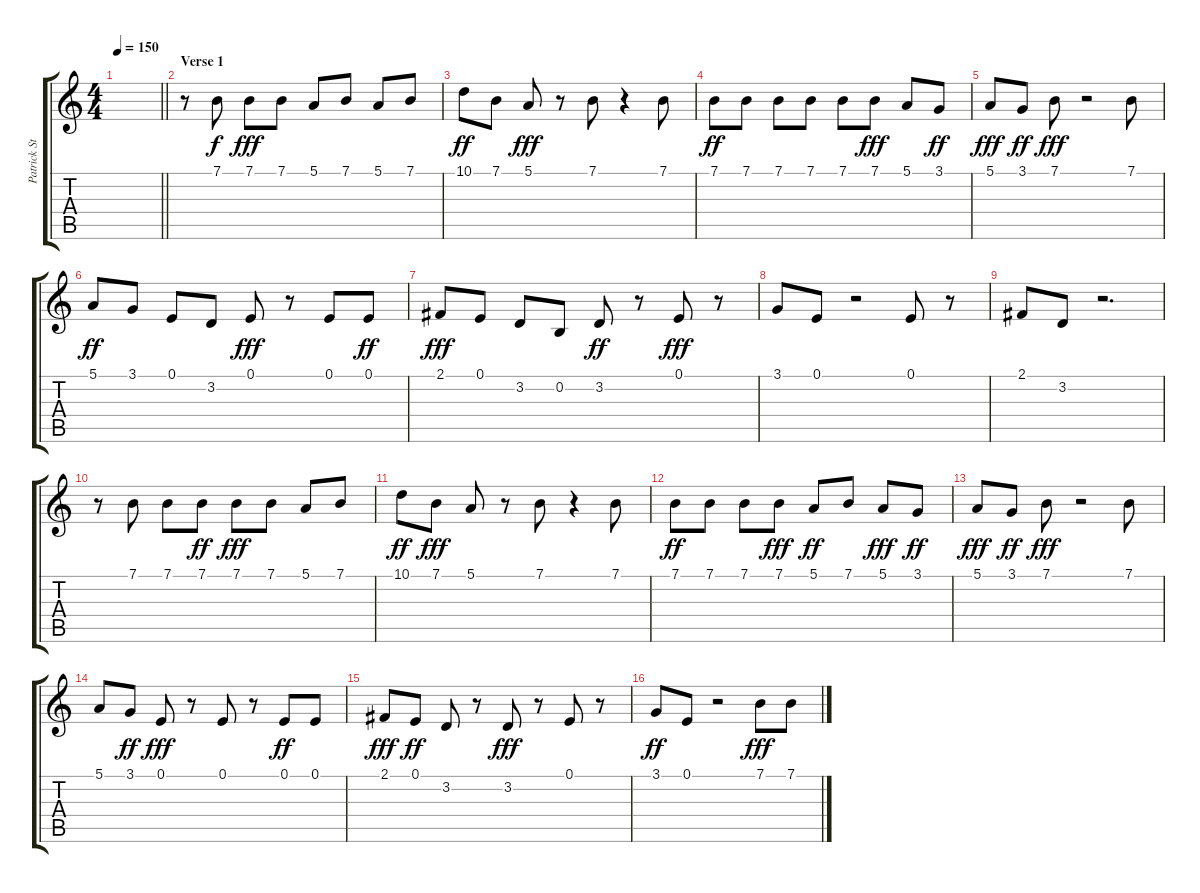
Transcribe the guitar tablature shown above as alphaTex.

\track ("Patrick Stump (vocals)" "Patrick St") {instrument clarinet}
\staff {score tabs}
\tuning (E4 B3 G3 D3 A2 E2) {hide}
\ts (4 4)
\tempo 150
\clef g2
\barLineRight lightlight
\ks c
|
\section ("" "Verse 1")
r.8 7.1.8 7.1.8{dy fff} 7.1.8 5.1.8 7.1.8 5.1.8 7.1.8 |
10.1.8{dy ff} 7.1.8 5.1.8{dy fff} r.8 7.1.8 r.4 7.1.8 |
7.1.8{dy ff} 7.1.8 7.1.8 7.1.8 7.1.8 7.1.8{dy fff} 5.1.8 3.1.8{dy ff} |
5.1.8{dy fff} 3.1.8{dy ff} 7.1.8{dy fff} r.2 7.1.8 |
5.1.8{dy ff} 3.1.8 0.1.8 3.2.8 0.1.8{dy fff} r.8 0.1.8 0.1.8{dy ff} |
2.1.8{dy fff} 0.1.8 3.2.8 0.2.8 3.2.8{dy ff} r.8 0.1.8{dy fff} r.8 |
3.1.8 0.1.8 r.2 0.1.8 r.8 |
2.1.8 3.2.8 r.2{d} |
r.8 7.1.8 7.1.8 7.1.8{dy ff} 7.1.8{dy fff} 7.1.8 5.1.8 7.1.8 |
10.1.8{dy ff} 7.1.8{dy fff} 5.1.8 r.8 7.1.8 r.4 7.1.8 |
7.1.8{dy ff} 7.1.8 7.1.8 7.1.8{dy fff} 5.1.8{dy ff} 7.1.8 5.1.8{dy fff} 3.1.8{dy ff} |
5.1.8{dy fff} 3.1.8{dy ff} 7.1.8{dy fff} r.2 7.1.8 |
5.1.8 3.1.8{dy ff} 0.1.8{dy fff} r.8 0.1.8 r.8 0.1.8{dy ff} 0.1.8 |
2.1.8{dy fff} 0.1.8{dy ff} 3.2.8 r.8 3.2.8{dy fff} r.8 0.1.8 r.8 |
3.1.8{dy ff} 0.1.8 r.2 7.1.8{dy fff} 7.1.8
